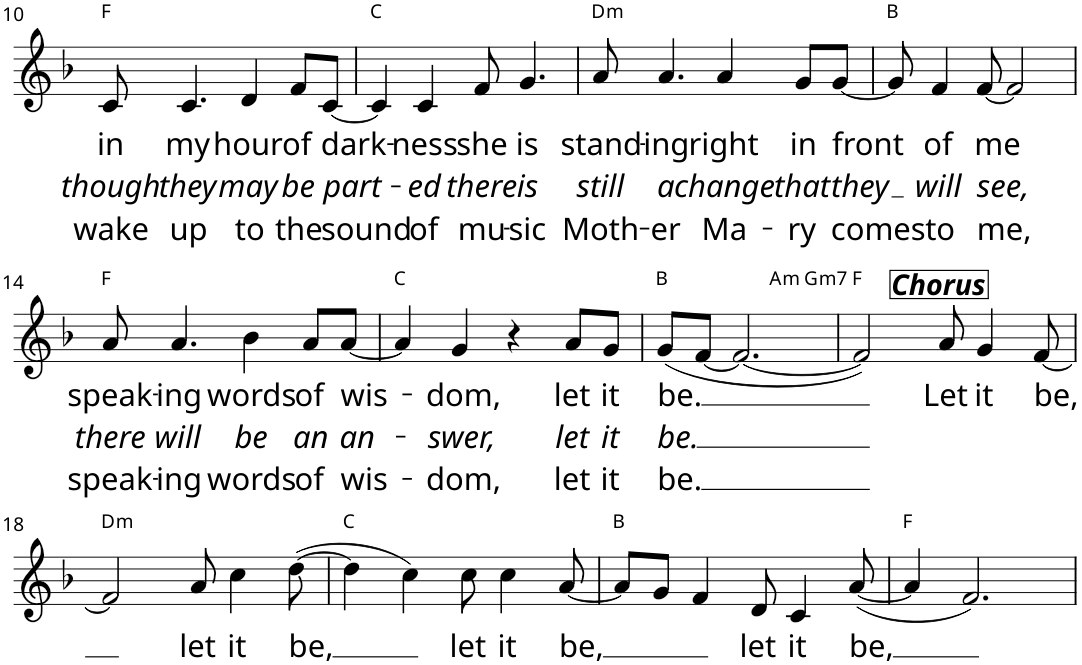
**kern	**text	**text	**text	**harte
*part1	*part1	*part1	*part1	*part1
*staff1	*staff1	*staff1	*staff1	*
*I"P1	*	*	*	*
!!LO:PB:g=z
*clefG2	*	*	*	*
*k[b-]	*	*	*	*
*F:	*	*	*	*
*M2/2	*	*	*	*
*met(c|)	*	*	*	*
=10	=10	=10	=10	=10
!	!LO:LY:b	!LO:LY:b	!LO:LY:b	!
8c/	in	though	wake	F:maj
!	!LO:LY:b	!LO:LY:b	!LO:LY:b	!
4.c/	my	they	up	.
!	!LO:LY:b	!LO:LY:b	!LO:LY:b	!
4d/	hour	may	to	.
!	!LO:LY:b	!LO:LY:b	!LO:LY:b	!
8f/L	of	be	the	.
!	!LO:LY:b	!LO:LY:b	!LO:LY:b	!
[8c/J	dark-	part-	sound	.
=11	=11	=11	=11	=11
4c/]	.	.	.	C:maj
!	!LO:LY:b	!LO:LY:b	!LO:LY:b	!
4c/	-ness	-ed	of	.
!	!LO:LY:b	!LO:LY:b	!LO:LY:b	!
8f/	she	there	mu-	.
!	!LO:LY:b	!LO:LY:b	!LO:LY:b	!
4.g/	is	is	-sic	.
=12	=12	=12	=12	=12
!	!LO:LY:b	!LO:LY:b	!LO:LY:b	!LO:H:kt=m
8a/	stand-	still	Moth-	D:min
!	!LO:LY:b	!LO:LY:b	!LO:LY:b	!
4.a/	-ing	a	-er	.
!	!LO:LY:b	!LO:LY:b	!LO:LY:b	!
4a/	right	change	Ma-	.
!	!LO:LY:b	!LO:LY:b	!LO:LY:b	!
8g/L	in	that	-ry	.
!	!LO:LY:b	!LO:LY:b	!LO:LY:b	!
[8g/J	front	they	comes	.
=13	=13	=13	=13	=13
8g/]	.	.	.	B:maj
!	!LO:LY:b	!LO:LY:b	!LO:LY:b	!
4f/	of	will	to	.
!	!LO:LY:b	!LO:LY:b	!LO:LY:b	!
[8f/	me	see,	me,	.
2f/]	.	.	.	.
!!LO:LB:g=z
=14	=14	=14	=14	=14
!	!LO:LY:b	!LO:LY:b	!LO:LY:b	!
8a/	speak-	there	speak-	F:maj
!	!LO:LY:b	!LO:LY:b	!LO:LY:b	!
4.a/	-ing	will	-ing	.
!	!LO:LY:b	!LO:LY:b	!LO:LY:b	!
4b-\	words	be	words	.
!	!LO:LY:b	!LO:LY:b	!LO:LY:b	!
8a/L	of	an	of	.
!	!LO:LY:b	!LO:LY:b	!LO:LY:b	!
[8a/J	wis-	an-	wis-	.
=15	=15	=15	=15	=15
4a/]	.	.	.	C:maj
!	!LO:LY:b	!LO:LY:b	!LO:LY:b	!
4g/	-dom,	-swer,	-dom,	.
4r	.	.	.	.
!	!LO:LY:b	!LO:LY:b	!LO:LY:b	!
8a/L	let	let	let	.
!	!LO:LY:b	!LO:LY:b	!LO:LY:b	!
8g/J	it	it	it	.
=16	=16	=16	=16	=16
!	!LO:LY:b	!LO:LY:b	!LO:LY:b	!
*^	*	*	*	*
*	*^	*	*	*	*
(8g/L	2ryy	2.ryy	be.	be.	be.	B:maj
[8f/J	.	.	.	.	.	.
2.f/_	.	.	.	.	.	.
!	!	!	!	!	!	!LO:H:kt=m
.	2ryy	.	.	.	.	A:min
!	!	!	!	!	!	!LO:H:kt=m7
.	.	4ryy	.	.	.	G:min7
*v	*v	*v	*	*	*	*
=17	=17	=17	=17	=17
2f/])	.	.	.	F:maj
!LO:TX:a:Bi:t=Chorus	!	!	!	!
!	!LO:LY:b	!	!	!
8a/	Let	.	.	.
!	!LO:LY:b	!	!	!
4g/	it	.	.	.
!	!LO:LY:b	!	!	!
[8f/	be,	.	.	.
!!LO:LB:g=z
=18	=18	=18	=18	=18
!	!	!	!	!LO:H:kt=m
2f/]	.	.	.	D:min
!	!LO:LY:b	!	!	!
8a/	let	.	.	.
!	!LO:LY:b	!	!	!
4cc\	it	.	.	.
!	!LO:LY:b	!	!	!
([8dd\	be,	.	.	.
=19	=19	=19	=19	=19
4dd\]	.	.	.	C:maj
4cc\)	.	.	.	.
!	!LO:LY:b	!	!	!
8cc\	let	.	.	.
!	!LO:LY:b	!	!	!
4cc\	it	.	.	.
!	!LO:LY:b	!	!	!
[8a/	be,	.	.	.
=20	=20	=20	=20	=20
8a/L]	.	.	.	B:maj
8g/J	.	.	.	.
4f/	.	.	.	.
!	!LO:LY:b	!	!	!
8d/	let	.	.	.
!	!LO:LY:b	!	!	!
4c/	it	.	.	.
!	!LO:LY:b	!	!	!
([8a/	be,	.	.	.
=21	=21	=21	=21	=21
4a/]	.	.	.	F:maj
2.f/)	.	.	.	.
=	=	=	=	=
*-	*-	*-	*-	*-
